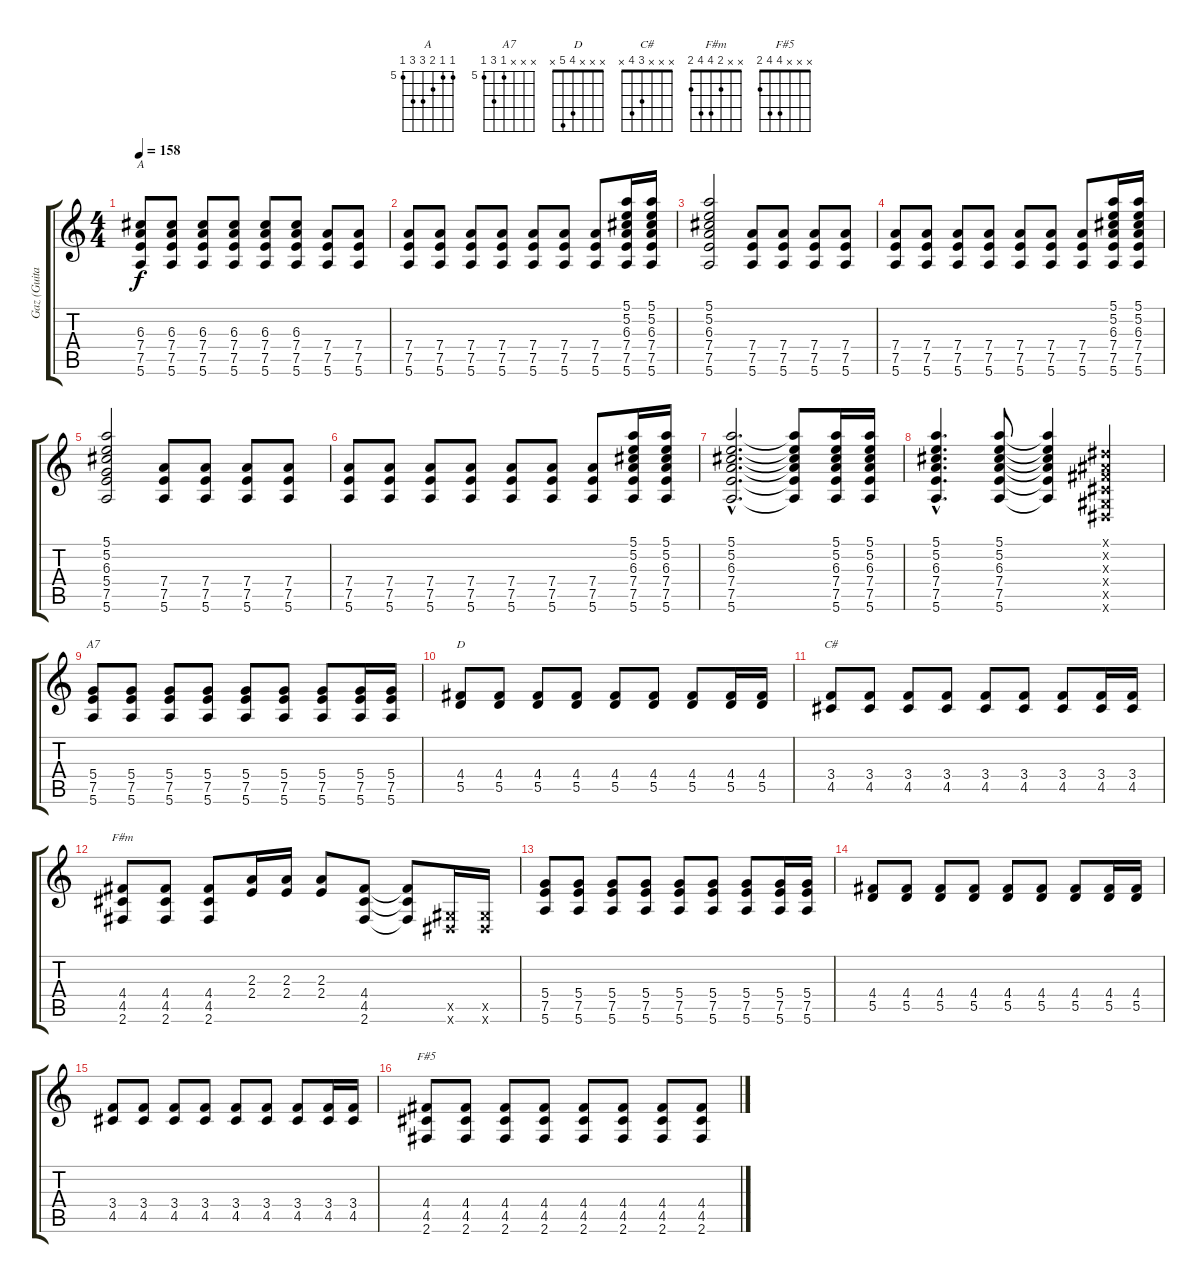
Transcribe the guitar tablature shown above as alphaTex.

\track ("Gaz (Guitar)" "Gaz (Guita") {instrument distortionguitar}
\staff {score tabs}
\tuning (E4 B3 G3 D3 A2 E2) {hide}
\chord ("A" 5 5 6 7 7 5) {firstfret 5}
\chord ("A7" x x x 5 7 5) {firstfret 5}
\chord ("D" x x x 4 5 x)
\chord ("C#" x x x 3 4 x)
\chord ("F#m" x x 2 4 4 2)
\chord ("F#5" x x x 4 4 2)
\ts (4 4)
\tempo 158
\clef g2
\ks c
(6.3 7.4 7.5 5.6).8{ch "A" dy f instrument distortionguitar} (6.3 7.4 7.5 5.6).8 (6.3 7.4 7.5 5.6).8 (6.3 7.4 7.5 5.6).8 (6.3 7.4 7.5 5.6).8 (6.3 7.4 7.5 5.6).8 (7.4 7.5 5.6).8 (7.4 7.5 5.6).8 |
(7.4 7.5 5.6).8 (7.4 7.5 5.6).8 (7.4 7.5 5.6).8 (7.4 7.5 5.6).8 (7.4 7.5 5.6).8 (7.4 7.5 5.6).8 (7.4 7.5 5.6).8 (5.1 5.2 6.3 7.4 7.5 5.6).16 (5.1 5.2 6.3 7.4 7.5 5.6).16 |
(5.1 5.2 6.3 7.4 7.5 5.6).2 (7.4 7.5 5.6).8 (7.4 7.5 5.6).8 (7.4 7.5 5.6).8 (7.4 7.5 5.6).8 |
(7.4 7.5 5.6).8 (7.4 7.5 5.6).8 (7.4 7.5 5.6).8 (7.4 7.5 5.6).8 (7.4 7.5 5.6).8 (7.4 7.5 5.6).8 (7.4 7.5 5.6).8 (5.1 5.2 6.3 7.4 7.5 5.6).16 (5.1 5.2 6.3 7.4 7.5 5.6).16 |
(5.1 5.2 6.3 5.4 7.5 5.6).2 (7.4 7.5 5.6).8 (7.4 7.5 5.6).8 (7.4 7.5 5.6).8 (7.4 7.5 5.6).8 |
(7.4 7.5 5.6).8 (7.4 7.5 5.6).8 (7.4 7.5 5.6).8 (7.4 7.5 5.6).8 (7.4 7.5 5.6).8 (7.4 7.5 5.6).8 (7.4 7.5 5.6).8 (5.1 5.2 6.3 7.4 7.5 5.6).16 (5.1 5.2 6.3 7.4 7.5 5.6).16 |
(5.1{hac} 5.2{hac} 6.3{hac} 7.4{hac} 7.5{hac} 5.6{hac}).2{d} (5.1{t} 5.2{t} 6.3{t} 7.4{t} 7.5{t} 5.6{t}).8 (5.1 5.2 6.3 7.4 7.5 5.6).16 (5.1 5.2 6.3 7.4 7.5 5.6).16 |
(5.1{hac} 5.2{hac} 6.3{hac} 7.4{hac} 7.5{hac} 5.6{hac}).4{d} (5.1 5.2 6.3 7.4 7.5 5.6).8 (5.1{t} 5.2{t} 6.3{t} 7.4{t} 7.5{t} 5.6{t}).4 (-1.1{x} -1.2{x} -1.3{x} -1.4{x} -1.5{x} -1.6{x}).4 |
(5.4 7.5 5.6).8{ch "A7"} (5.4 7.5 5.6).8 (5.4 7.5 5.6).8 (5.4 7.5 5.6).8 (5.4 7.5 5.6).8 (5.4 7.5 5.6).8 (5.4 7.5 5.6).8 (5.4 7.5 5.6).16 (5.4 7.5 5.6).16 |
(4.4 5.5).8{ch "D"} (4.4 5.5).8 (4.4 5.5).8 (4.4 5.5).8 (4.4 5.5).8 (4.4 5.5).8 (4.4 5.5).8 (4.4 5.5).16 (4.4 5.5).16 |
(3.4 4.5).8{ch "C#"} (3.4 4.5).8 (3.4 4.5).8 (3.4 4.5).8 (3.4 4.5).8 (3.4 4.5).8 (3.4 4.5).8 (3.4 4.5).16 (3.4 4.5).16 |
(4.4 4.5 2.6).8{ch "F#m"} (4.4 4.5 2.6).8 (4.4 4.5 2.6).8 (2.3 2.4).16 (2.3 2.4).16 (2.3 2.4).8 (4.4 4.5 2.6).8 (4.4{t} 4.5{t} 2.6{t}).8 (-1.5{x} -1.6{x}).16 (-1.5{x} -1.6{x}).16 |
(5.4 7.5 5.6).8 (5.4 7.5 5.6).8 (5.4 7.5 5.6).8 (5.4 7.5 5.6).8 (5.4 7.5 5.6).8 (5.4 7.5 5.6).8 (5.4 7.5 5.6).8 (5.4 7.5 5.6).16 (5.4 7.5 5.6).16 |
(4.4 5.5).8 (4.4 5.5).8 (4.4 5.5).8 (4.4 5.5).8 (4.4 5.5).8 (4.4 5.5).8 (4.4 5.5).8 (4.4 5.5).16 (4.4 5.5).16 |
(3.4 4.5).8 (3.4 4.5).8 (3.4 4.5).8 (3.4 4.5).8 (3.4 4.5).8 (3.4 4.5).8 (3.4 4.5).8 (3.4 4.5).16 (3.4 4.5).16 |
(4.4 4.5 2.6).8{ch "F#5"} (4.4 4.5 2.6).8 (4.4 4.5 2.6).8 (4.4 4.5 2.6).8 (4.4 4.5 2.6).8 (4.4 4.5 2.6).8 (4.4 4.5 2.6).8 (4.4 4.5 2.6).8
